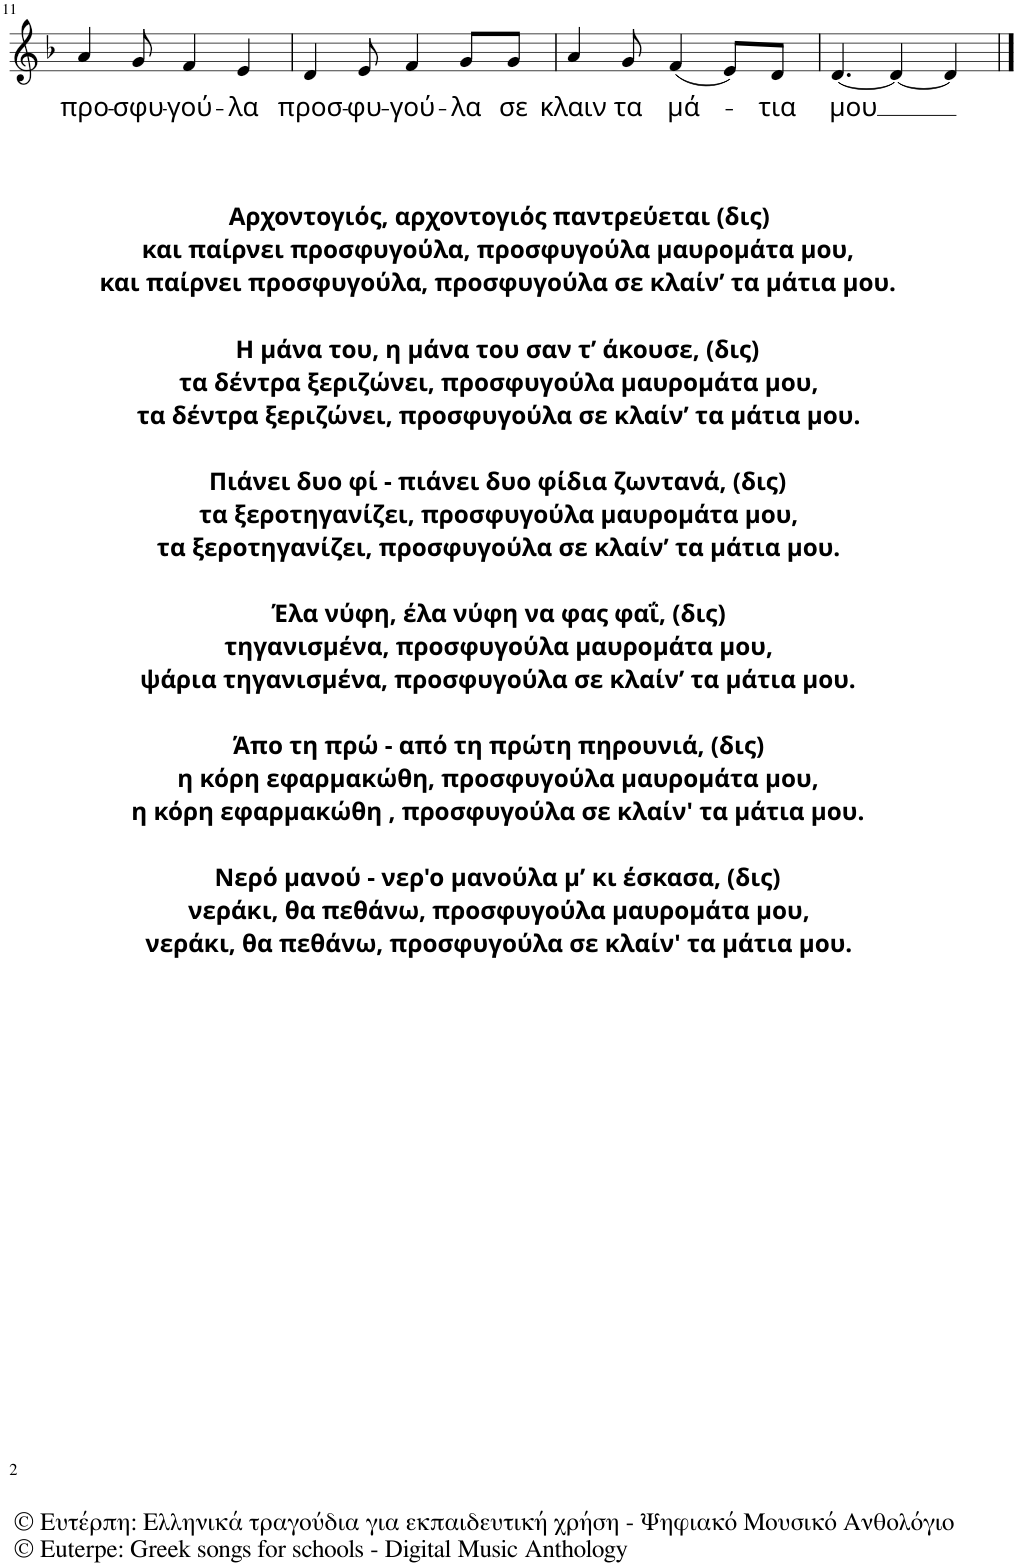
**kern	**text
*part1	*part1
*staff1	*staff1
*I"Piano	*
*I'Pno	*
!!LO:PB:g=z
*clefG2	*
*k[b-]	*
*M7/8	*
=11	=11
!LO:TX:b:t=© Ευτέρπη&colon; Ελληνικά τραγούδια για εκπαιδευτική χρήση ‐ Ψηφιακό Μουσικό Ανθολόγιο	!
!LO:TX:b:t=© Euterpe&colon; Greek songs for schools ‐ Digital Music Anthology	!
!	!LO:LY:b
4a/	προ-
!	!LO:LY:b
8g/	-σφυ-
!	!LO:LY:b
4f/	-γού-
!	!LO:LY:b
4e/	-λα
=12	=12
!	!LO:LY:b
4d/	προσ-
!	!LO:LY:b
8e/	-φυ-
!	!LO:LY:b
4f/	-γού-
!	!LO:LY:b
8g/L	-λα
!	!LO:LY:b
8g/J	σε
=13	=13
!	!LO:LY:b
4a/	κλαιν
!	!LO:LY:b
8g/	τα
!	!LO:LY:b
(4f/	μά-
8e/L)	.
!	!LO:LY:b
8d/J	-τια
=14	=14
!	!LO:LY:b
[4.d/	μου
4d/_	.
!LO:TX:b:B:t=Aρχοντογιός, αρχοντογιός παντρεύεται (δις)	!
!LO:TX:b:t=και παίρνει προσφυγούλα, προσφυγούλα μαυρομάτα μου,	!
!LO:TX:b:t=και παίρνει προσφυγούλα, προσφυγούλα σε κλαίν’ τα μάτια μου.	!
!LO:TX:b:t=H μάνα του, η μάνα του σαν τ’ άκουσε, (δις)	!
!LO:TX:b:t=τα δέντρα ξεριζώνει, προσφυγούλα μαυρομάτα μου,	!
!LO:TX:b:t=τα δέντρα ξεριζώνει, προσφυγούλα σε κλαίν’ τα μάτια μου.	!
!LO:TX:b:t=Πιάνει δυο φί - πιάνει δυο φίδια ζωντανά, (δις)	!
!LO:TX:b:t=τα ξεροτηγανίζει, προσφυγούλα μαυρομάτα μου,	!
!LO:TX:b:t=τα ξεροτηγανίζει, προσφυγούλα σε κλαίν’ τα μάτια μου.	!
!LO:TX:b:t=Έλα νύφη, έλα νύφη να φας φαΐ, (δις)	!
!LO:TX:b:t=τηγανισμένα, προσφυγούλα μαυρομάτα μου,	!
!LO:TX:b:t=ψάρια τηγανισμένα, προσφυγούλα σε κλαίν’ τα μάτια μου.	!
!LO:TX:b:t=Άπο τη πρώ - από τη πρώτη πηρουνιά, (δις)	!
!LO:TX:b:t=η κόρη εφαρμακώθη, προσφυγούλα μαυρομάτα μου,	!
!LO:TX:b:t=η κόρη εφαρμακώθη , προσφυγούλα σε κλαίν' τα μάτια μου.	!
!LO:TX:b:t=Νερό μανού - νερ'ο μανούλα μ’ κι έσκασα, (δις)	!
!LO:TX:b:t=νεράκι, θα πεθάνω, προσφυγούλα μαυρομάτα μου,	!
!LO:TX:b:t=νεράκι, θα πεθάνω, προσφυγούλα σε κλαίν' τα μάτια μου.	!
4d/]	.
==	==
*-	*-
